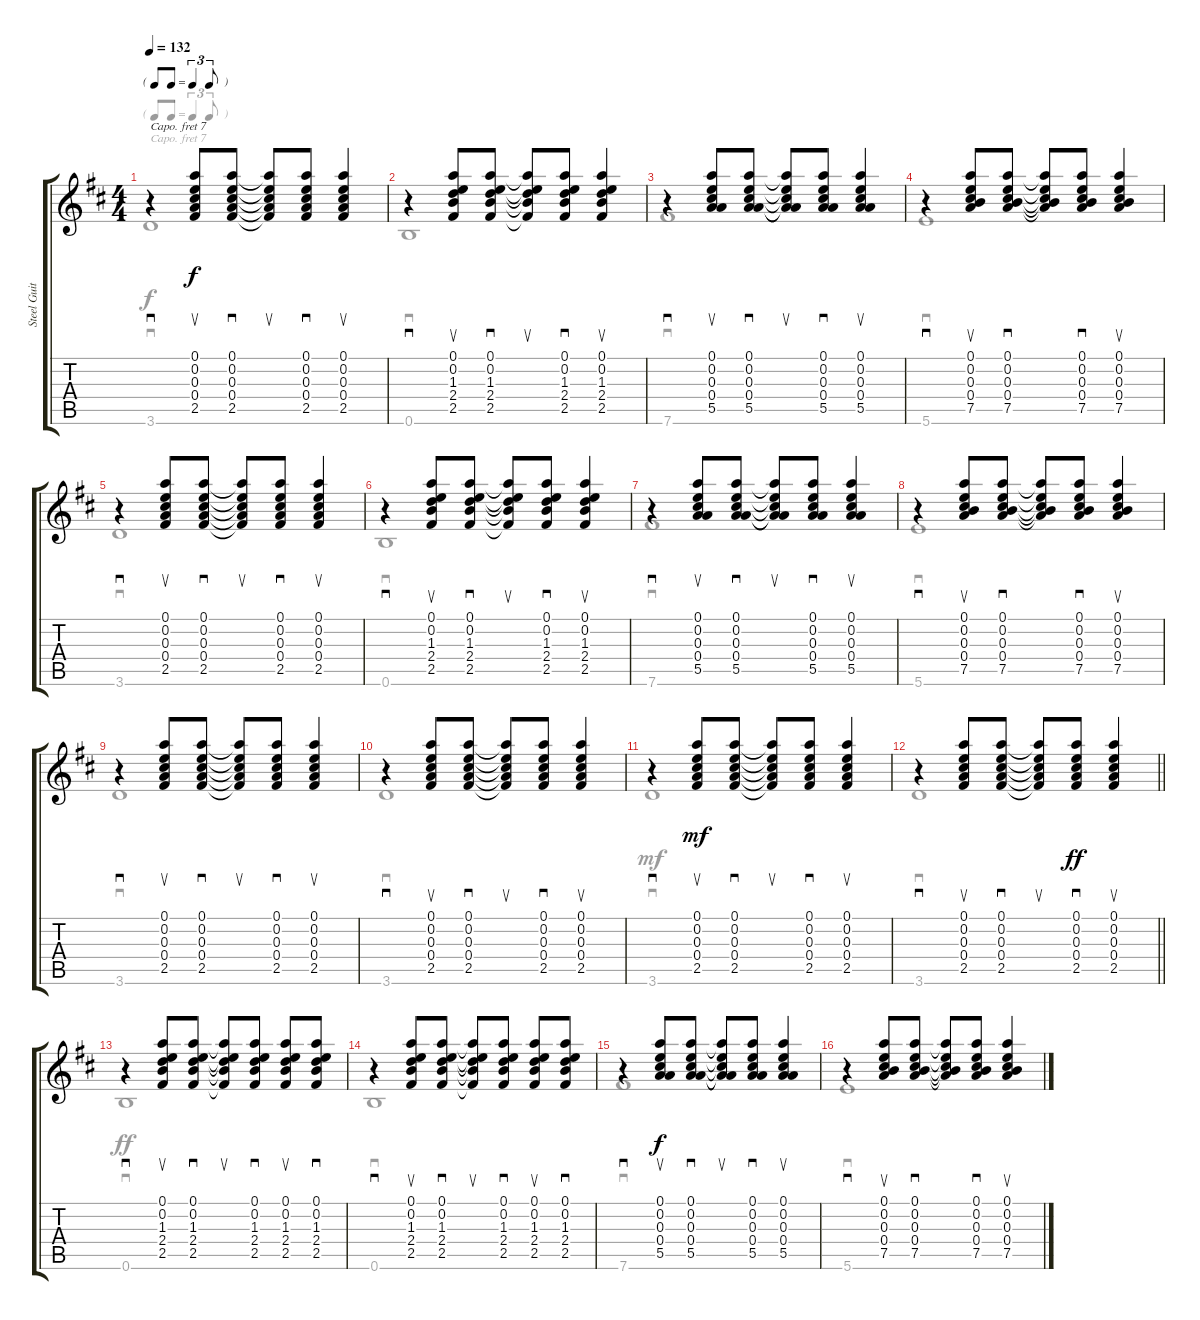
\track ("Steel Guitar" "Steel Guit") {instrument acousticguitarsteel}
\staff {score tabs}
\capo 7
\tuning (D4 A3 Gb3 D3 A2 E2) {hide}
\voice
\ts (4 4)
\tf triplet8th
\tempo 132
\clef g2
\ks d
r.4{sd dy f} (0.1 0.2 0.3 0.4 2.5).8{su} (0.1 0.2 0.3 0.4 2.5).8{sd} (0.1{t} 0.2{t} 0.3{t} 0.4{t} 2.5{t}).8{su} (0.1 0.2 0.3 0.4 2.5).8{sd} (0.1 0.2 0.3 0.4 2.5).4{su} |
r.4{sd} (0.1 0.2 1.3 2.4 2.5).8{su} (0.1 0.2 1.3 2.4 2.5).8{sd} (0.1{t} 0.2{t} 1.3{t} 2.4{t} 2.5{t}).8{su} (0.1 0.2 1.3 2.4 2.5).8{sd} (0.1 0.2 1.3 2.4 2.5).4{su} |
r.4{sd} (0.1 0.2 0.3 0.4 5.5).8{su} (0.1 0.2 0.3 0.4 5.5).8{sd} (0.1{t} 0.2{t} 0.3{t} 0.4{t} 5.5{t}).8{su} (0.1 0.2 0.3 0.4 5.5).8{sd} (0.1 0.2 0.3 0.4 5.5).4{su} |
r.4{sd} (0.1 0.2 0.3 0.4 7.5).8{su} (0.1 0.2 0.3 0.4 7.5).8{sd} (0.1{t} 0.2{t} 0.3{t} 0.4{t} 7.5{t}).8 (0.1 0.2 0.3 0.4 7.5).8{sd} (0.1 0.2 0.3 0.4 7.5).4{su} |
r.4{sd} (0.1 0.2 0.3 0.4 2.5).8{su} (0.1 0.2 0.3 0.4 2.5).8{sd} (0.1{t} 0.2{t} 0.3{t} 0.4{t} 2.5{t}).8{su} (0.1 0.2 0.3 0.4 2.5).8{sd} (0.1 0.2 0.3 0.4 2.5).4{su} |
r.4{sd} (0.1 0.2 1.3 2.4 2.5).8{su} (0.1 0.2 1.3 2.4 2.5).8{sd} (0.1{t} 0.2{t} 1.3{t} 2.4{t} 2.5{t}).8{su} (0.1 0.2 1.3 2.4 2.5).8{sd} (0.1 0.2 1.3 2.4 2.5).4{su} |
r.4{sd} (0.1 0.2 0.3 0.4 5.5).8{su} (0.1 0.2 0.3 0.4 5.5).8{sd} (0.1{t} 0.2{t} 0.3{t} 0.4{t} 5.5{t}).8{su} (0.1 0.2 0.3 0.4 5.5).8{sd} (0.1 0.2 0.3 0.4 5.5).4{su} |
r.4{sd} (0.1 0.2 0.3 0.4 7.5).8{su} (0.1 0.2 0.3 0.4 7.5).8{sd} (0.1{t} 0.2{t} 0.3{t} 0.4{t} 7.5{t}).8 (0.1 0.2 0.3 0.4 7.5).8{sd} (0.1 0.2 0.3 0.4 7.5).4{su} |
r.4{sd} (0.1 0.2 0.3 0.4 2.5).8{su} (0.1 0.2 0.3 0.4 2.5).8{sd} (0.1{t} 0.2{t} 0.3{t} 0.4{t} 2.5{t}).8{su} (0.1 0.2 0.3 0.4 2.5).8{sd} (0.1 0.2 0.3 0.4 2.5).4{su} |
r.4{sd} (0.1 0.2 0.3 0.4 2.5).8{su} (0.1 0.2 0.3 0.4 2.5).8{sd} (0.1{t} 0.2{t} 0.3{t} 0.4{t} 2.5{t}).8{su} (0.1 0.2 0.3 0.4 2.5).8{sd} (0.1 0.2 0.3 0.4 2.5).4{su} |
r.4{sd} (0.1 0.2 0.3 0.4 2.5).8{su dy mf} (0.1 0.2 0.3 0.4 2.5).8{sd} (0.1{t} 0.2{t} 0.3{t} 0.4{t} 2.5{t}).8{su} (0.1 0.2 0.3 0.4 2.5).8{sd} (0.1 0.2 0.3 0.4 2.5).4{su} |
\barLineRight lightlight
r.4{sd} (0.1 0.2 0.3 0.4 2.5).8{su} (0.1 0.2 0.3 0.4 2.5).8{sd} (0.1{t} 0.2{t} 0.3{t} 0.4{t} 2.5{t}).8{su} (0.1 0.2 0.3 0.4 2.5).8{sd dy ff} (0.1 0.2 0.3 0.4 2.5).4{su} |
r.4{sd} (0.1 0.2 1.3 2.4 2.5).8{su} (0.1 0.2 1.3 2.4 2.5).8{sd} (0.1{t} 0.2{t} 1.3{t} 2.4{t} 2.5{t}).8{su} (0.1 0.2 1.3 2.4 2.5).8{sd} (0.1 0.2 1.3 2.4 2.5).8{su} (0.1 0.2 1.3 2.4 2.5).8{sd} |
r.4{sd} (0.1 0.2 1.3 2.4 2.5).8{su} (0.1 0.2 1.3 2.4 2.5).8{sd} (0.1{t} 0.2{t} 1.3{t} 2.4{t} 2.5{t}).8{su} (0.1 0.2 1.3 2.4 2.5).8{sd} (0.1 0.2 1.3 2.4 2.5).8{su} (0.1 0.2 1.3 2.4 2.5).8{sd} |
r.4{sd} (0.1 0.2 0.3 0.4 5.5).8{su dy f} (0.1 0.2 0.3 0.4 5.5).8{sd} (0.1{t} 0.2{t} 0.3{t} 0.4{t} 5.5{t}).8{su} (0.1 0.2 0.3 0.4 5.5).8{sd} (0.1 0.2 0.3 0.4 5.5).4{su} |
r.4{sd} (0.1 0.2 0.3 0.4 7.5).8{su} (0.1 0.2 0.3 0.4 7.5).8{sd} (0.1{t} 0.2{t} 0.3{t} 0.4{t} 7.5{t}).8 (0.1 0.2 0.3 0.4 7.5).8{sd} (0.1 0.2 0.3 0.4 7.5).4{su}
\voice
\clef g2
\ottava regular
\simile none
\ks d
3.6.1{sd dy f} |
0.6.1{sd} |
7.6.1{sd} |
5.6.1{sd} |
3.6.1{sd} |
0.6.1{sd} |
7.6.1{sd} |
5.6.1{sd} |
3.6.1{sd} |
3.6.1{sd} |
3.6.1{sd dy mf} |
\barLineRight lightlight
3.6.1{sd} |
0.6.1{sd dy ff} |
0.6.1{sd} |
7.6.1{sd} |
5.6.1{sd}
